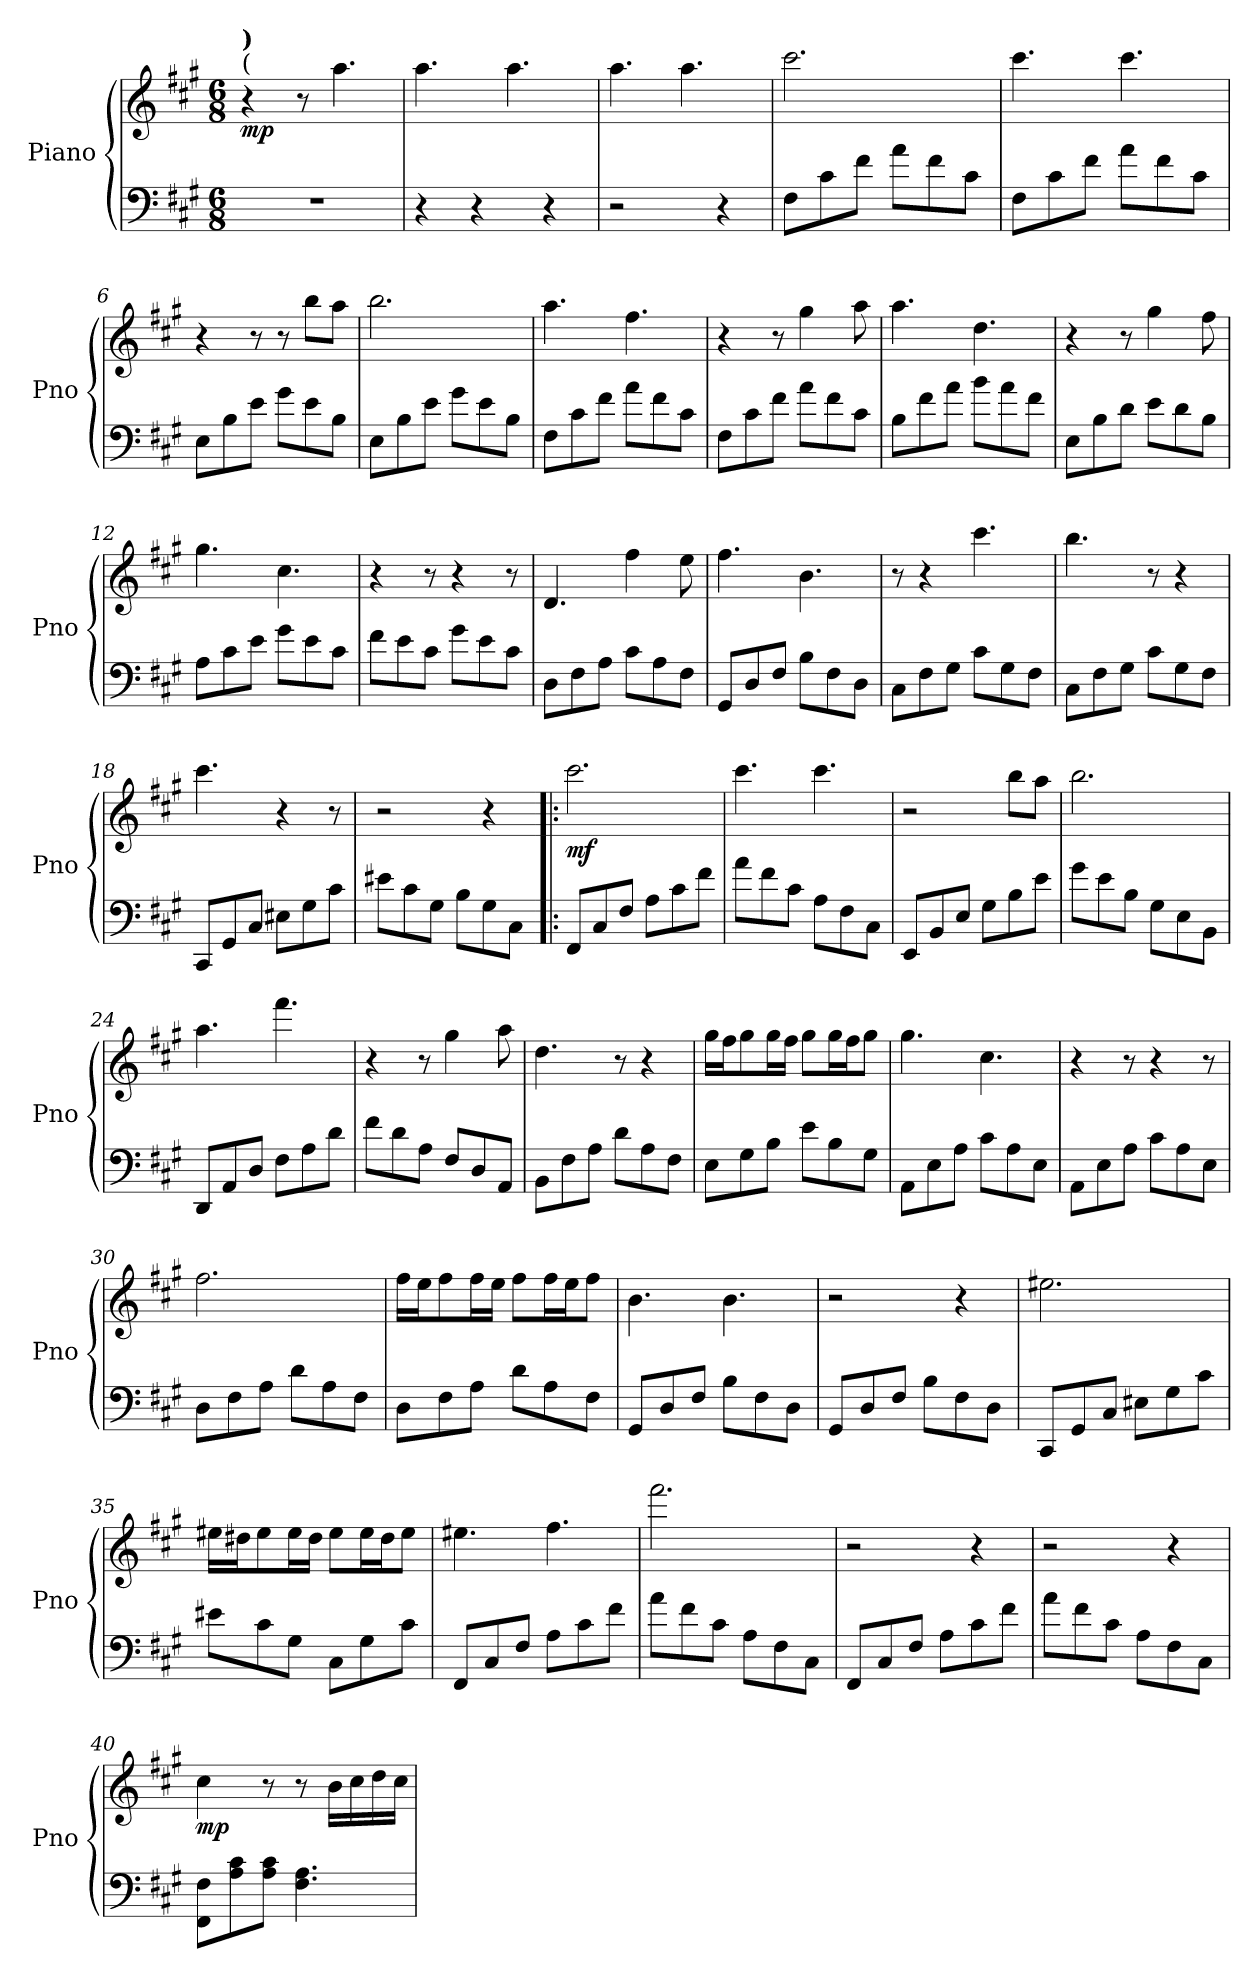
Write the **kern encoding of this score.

**kern	**kern	**dynam
*part1	*part1	*part1
*staff2	*staff1	*staff1/2
*I"Piano	*	*
*I'Pno	*	*
*clefF4	*clefG2	*
*k[f#c#g#]	*k[f#c#g#]	*
*A:	*A:	*
*M6/8	*M6/8	*
*MM86	*MM86	*
=1	=1	=1
!	!LO:TX:a:t=(	!
!	!LO:TX:a:B:t=)	!
!	!	!LO:DY:b
2.r	4r	mp
.	8r	.
.	4.aa\	.
=2	=2	=2
4r	4.aa\	.
4r	.	.
.	4.aa\	.
4r	.	.
=3	=3	=3
2r	4.aa\	.
.	4.aa\	.
4r	.	.
=4	=4	=4
8F#\L	2.ccc#\	.
8c#<\	.	.
8f#<\J	.	.
8a<\L	.	.
8f#\	.	.
8c#\J	.	.
=5	=5	=5
8F#\L	4.ccc#\	.
8c#<\	.	.
8f#<\J	.	.
8a<\L	4.ccc#\	.
8f#\	.	.
8c#\J	.	.
=6	=6	=6
8E\L	4r	.
8B<\	.	.
8e<\J	8r	.
8g#<\L	8r	.
8e\	8bb\L	.
8B\J	8aa\J	.
=7	=7	=7
8E\L	2.bb\	.
8B\	.	.
8e\J	.	.
8g#\L	.	.
8e\	.	.
8B\J	.	.
!!LO:LB:g=z
=8	=8	=8
8F#\L	4.aa\	.
8c#\	.	.
8f#\J	.	.
8a\L	4.ff#\	.
8f#\	.	.
8c#\J	.	.
=9	=9	=9
8F#\L	4r	.
8c#\	.	.
8f#\J	8r	.
8a\L	4gg#\	.
8f#\	.	.
8c#\J	8aa\	.
=10	=10	=10
8B\L	4.aa\	.
8f#\	.	.
8a\J	.	.
8b\L	4.dd\	.
8a\	.	.
8f#\J	.	.
=11	=11	=11
8E\L	4r	.
8B\	.	.
8d\J	8r	.
8e\L	4gg#\	.
8d\	.	.
8B\J	8ff#\	.
=12	=12	=12
8A\L	4.gg#\	.
8c#\	.	.
8e\J	.	.
8g#\L	4.cc#\	.
8e\	.	.
8c#\J	.	.
!!LO:LB:g=z
=13	=13	=13
8f#\L	4r	.
8e\	.	.
8c#\J	8r	.
8g#\L	4r	.
8e\	.	.
8c#\J	8r	.
!!LO:LB:g=z
=14	=14	=14
8D\L	4.d/	.
8F#<\	.	.
8A<\J	.	.
8c#<\L	4ff#\	.
8A\	.	.
8F#\J	8ee\	.
=15	=15	=15
8GG#/L	4.ff#\	.
8D</	.	.
8F#</J	.	.
8B<\L	4.b\	.
8F#\	.	.
8D\J	.	.
=16	=16	=16
8C#\L	8r	.
8F#\	4r	.
8G#\J	.	.
8c#\L	4.ccc#\	.
8G#\	.	.
8F#\J	.	.
=17	=17	=17
8C#\L	4.bb\	.
8F#\	.	.
8G#\J	.	.
8c#\L	8r	.
8G#\	4r	.
8F#\J	.	.
=18	=18	=18
8CC#/L	4.ccc#\	.
8GG#</	.	.
8C#</J	.	.
8E#X<\L	4r	.
8G#<\	.	.
8c#<\J	8r	.
=19	=19	=19
8e#X<\L	2r	.
8c#<\	.	.
8G#<\J	.	.
8B<\L	.	.
8G#<\	4r	.
8C#<\J	.	.
!!LO:LB:g=z
=20!|:	=20!|:	=20!|:
!	!	!LO:DY:b
8FF#/L	2.ccc#\	mf
8C#</	.	.
8F#</J	.	.
8A<\L	.	.
8c#<\	.	.
8f#<\J	.	.
!!LO:PB:g=z
=21	=21	=21
8a<\L	4.ccc#\	.
8f#<\	.	.
8c#<\J	.	.
8A<\L	4.ccc#\	.
8F#<\	.	.
8C#<\J	.	.
=22	=22	=22
8EE/L	2r	.
8BB</	.	.
8E</J	.	.
8G#<\L	.	.
8B<\	8bb\L	.
8e<\J	8aa\J	.
=23	=23	=23
8g#<\L	2.bb\	.
8e<\	.	.
8B<\J	.	.
8G#<\L	.	.
8E<\	.	.
8BB<\J	.	.
=24	=24	=24
8DD/L	4.aa\	.
8AA</	.	.
8D</J	.	.
8F#<\L	4.fff#\	.
8A<\	.	.
8d<\J	.	.
=25	=25	=25
8f#<\L	4r	.
8d<\	.	.
8A<\J	8r	.
8F#</L	4gg#\	.
8D</	.	.
8AA/J	8aa\	.
=26	=26	=26
8BB<\L	4.dd\	.
8F#<\	.	.
8A<\J	.	.
8d\L	8r	.
8A\	4r	.
8F#\J	.	.
!!LO:LB:g=z
=27	=27	=27
8E\L	16gg#\LL	.
.	16ff#\J	.
8G#<\	8gg#\	.
8B<\J	16gg#\L	.
.	16ff#\JJ	.
8e<\L	8gg#\L	.
8B\	16gg#\L	.
.	16ff#\J	.
8G#\J	8gg#\J	.
=28	=28	=28
8AA\L	4.gg#\	.
8E<\	.	.
8A<\J	.	.
8c#<\L	4.cc#\	.
8A\	.	.
8E\J	.	.
=29	=29	=29
8AA\L	4r	.
8E\	.	.
8A\J	8r	.
8c#\L	4r	.
8A\	.	.
8E\J	8r	.
=30	=30	=30
8D<\L	2.ff#\	.
8F#<\	.	.
8A<\J	.	.
8d<\L	.	.
8A\	.	.
8F#\J	.	.
=31	=31	=31
8D\L	16ff#\LL	.
.	16ee\J	.
8F#\	8ff#\	.
8A\J	16ff#\L	.
.	16ee\JJ	.
8d\L	8ff#\L	.
8A\	16ff#\L	.
.	16ee\J	.
8F#\J	8ff#\J	.
=32	=32	=32
8GG#</L	4.b\	.
8D</	.	.
8F#</J	.	.
8B<\L	4.b\	.
8F#\	.	.
8D\J	.	.
!!LO:PB:g=z
=33	=33	=33
8GG#/L	2r	.
8D/	.	.
8F#/J	.	.
8B\L	.	.
8F#\	4r	.
8D\J	.	.
=34	=34	=34
8CC#/L	2.ee#X\	.
8GG#</	.	.
8C#</J	.	.
8E#X<\L	.	.
8G#<\	.	.
8c#<\J	.	.
=35	=35	=35
8e#X<\L	16ee#X\LL	.
.	16dd#X\J	.
8c#<\	8ee#\	.
8G#<\J	16ee#\L	.
.	16dd#\JJ	.
8C#<\L	8ee#\L	.
8G#\	16ee#\L	.
.	16dd#\J	.
8c#\J	8ee#\J	.
!!LO:LB:g=z
=36	=36	=36
8FF#/L	4.ee#X\	.
8C#</	.	.
8F#</J	.	.
8A<\L	4.ff#\	.
8c#<\	.	.
8f#<\J	.	.
=37	=37	=37
8a<\L	2.fff#\	.
8f#<\	.	.
8c#<\J	.	.
8A<\L	.	.
8F#<\	.	.
8C#<\J	.	.
=38	=38	=38
8FF#/L	2r	.
8C#/	.	.
8F#/J	.	.
8A\L	.	.
8c#\	4r	.
8f#\J	.	.
=39	=39	=39
8a\L	2r	.
8f#\	.	.
8c#\J	.	.
8A\L	.	.
8F#\	4r	.
8C#\J	.	.
=40	=40	=40
!	!	!LO:DY:b
8FF#\ 8F#\L	4cc#\	mp
8A\ 8c#\	.	.
8A\ 8c#\J	8r	.
4.F#\ 4.A\	8r	.
.	16b\LL	.
.	16cc#\	.
.	16dd\	.
.	16cc#\JJ	.
=	=	=
*-	*-	*-
